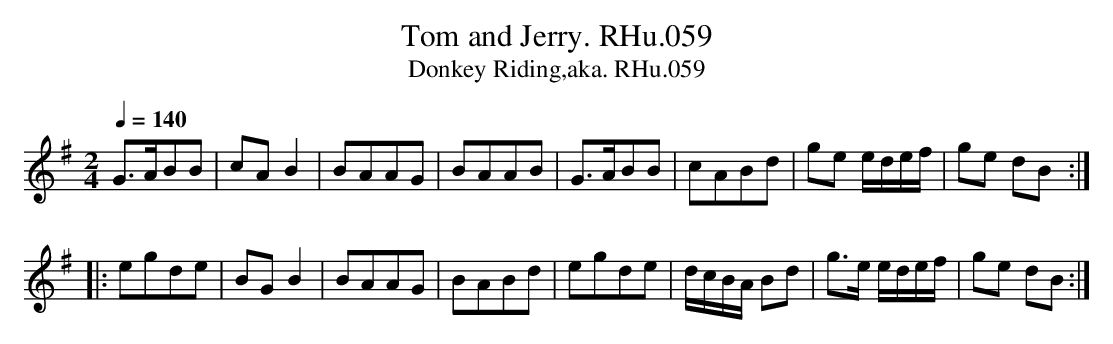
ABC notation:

X:1
T:Tom and Jerry. RHu.059
T:Donkey Riding,aka. RHu.059
L:1/8
M:2/4
Q:1/4=140
K:G
G>ABB|cAB2|BAAG|BAAB|G>ABB|cABd|ge e/d/e/f/|ge dB::!
egde|BGB2|BAAG|BABd|egde|d/c/B/A/ Bd|g>e e/d/e/f/|ge dB:|
